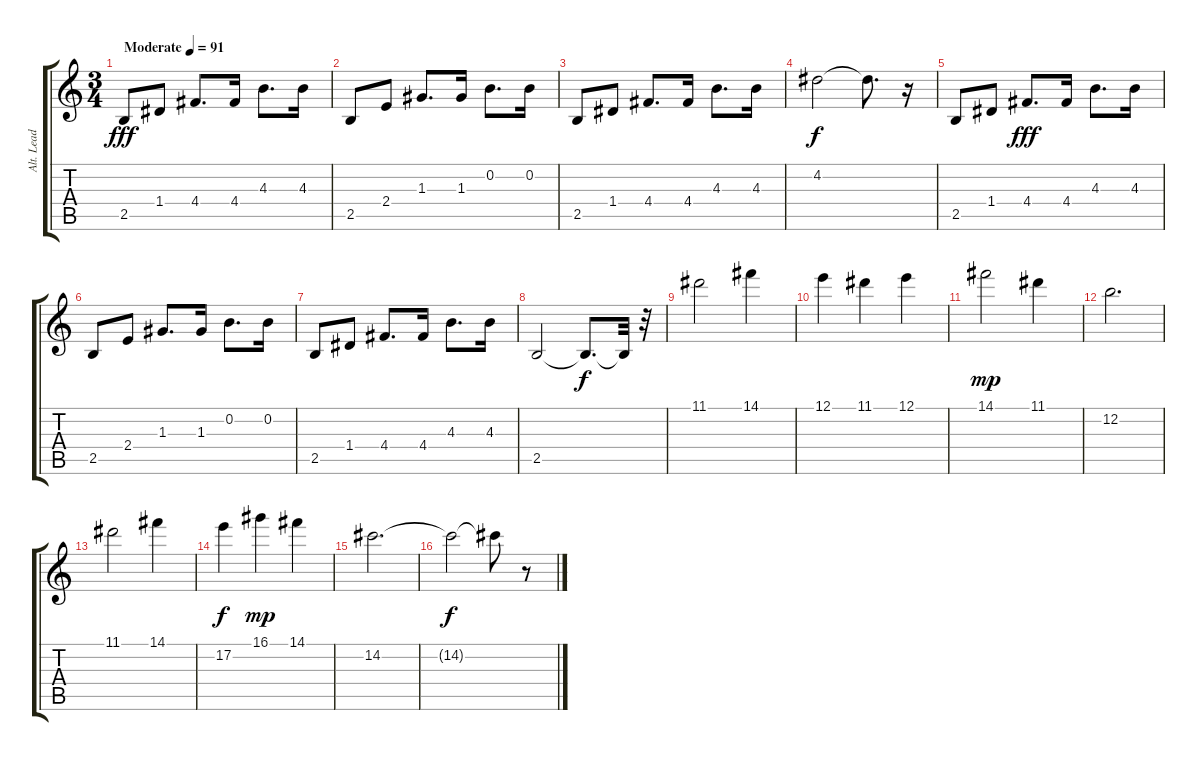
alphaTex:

\track ("Alt. Lead" "Alt. Lead") {instrument acousticguitarsteel}
\staff {score tabs}
\tuning (E4 B3 G3 D3 A2 E2) {hide}
\ts (3 4)
\tempo (91 "Moderate")
\clef g2
\ks c
2.5.8{dy fff instrument acousticguitarsteel} 1.4.8 4.4.8{d} 4.4.16 4.3.8{d} 4.3.16 |
2.5.8 2.4.8 1.3.8{d} 1.3.16 0.2.8{d} 0.2.16 |
2.5.8 1.4.8 4.4.8{d} 4.4.16 4.3.8{d} 4.3.16 |
4.2.2{dy f} 4.2{t}.8{d} r.16 |
2.5.8 1.4.8 4.4.8{d dy fff} 4.4.16 4.3.8{d} 4.3.16 |
2.5.8 2.4.8 1.3.8{d} 1.3.16 0.2.8{d} 0.2.16 |
2.5.8 1.4.8 4.4.8{d} 4.4.16 4.3.8{d} 4.3.16 |
2.5.2 2.5{t}.8{d dy f} 2.5{t}.32 r.32 |
11.1.2 14.1.4 |
12.1.4 11.1.4 12.1.4 |
14.1.2{dy mp} 11.1.4 |
12.2.2{d} |
11.1.2 14.1.4 |
17.2.4{dy f} 16.1.4{dy mp} 14.1.4 |
14.2.2{d} |
14.2{t}.2{dy f} 14.2{t}.8 r.8
